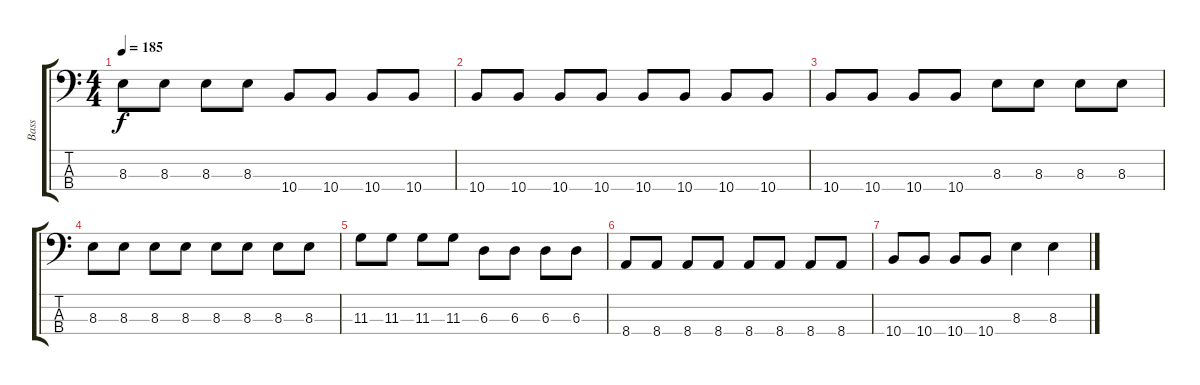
\track ("Bass" "Bass") {instrument electricbassfinger}
\staff {score tabs}
\tuning (Gb2 Db2 Ab1 Db1) {hide}
\ts (4 4)
\tempo 185
\clef f4
\ks c
8.3.8{dy f} 8.3.8 8.3.8 8.3.8 10.4.8 10.4.8 10.4.8 10.4.8 |
10.4.8 10.4.8 10.4.8 10.4.8 10.4.8 10.4.8 10.4.8 10.4.8 |
10.4.8 10.4.8 10.4.8 10.4.8 8.3.8 8.3.8 8.3.8 8.3.8 |
8.3.8 8.3.8 8.3.8 8.3.8 8.3.8 8.3.8 8.3.8 8.3.8 |
11.3.8 11.3.8 11.3.8 11.3.8 6.3.8 6.3.8 6.3.8 6.3.8 |
8.4.8 8.4.8 8.4.8 8.4.8 8.4.8 8.4.8 8.4.8 8.4.8 |
10.4.8 10.4.8 10.4.8 10.4.8 8.3.4 8.3.4
